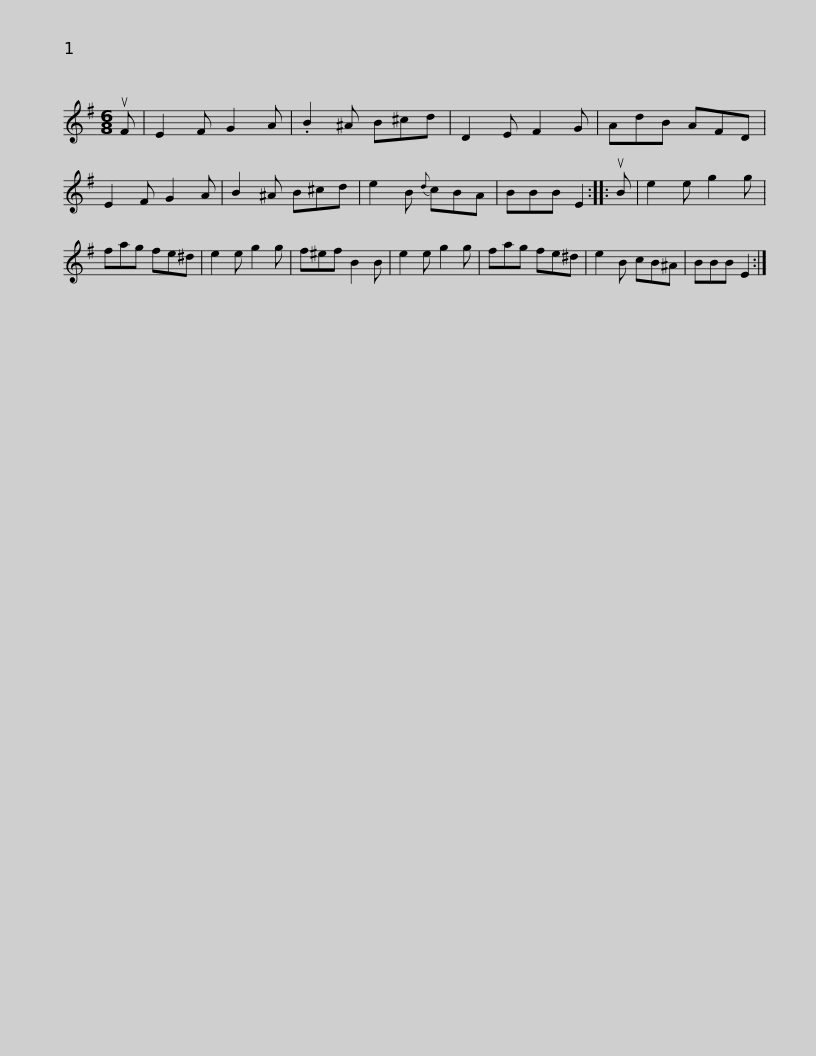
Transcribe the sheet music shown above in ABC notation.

X:1
L:1/8
M:6/8
I:linebreak $
K:Emin
V:1 treble
V:1
 uF | E2 F G2 A | .B2 ^A B^cd | D2 E F2 G | AdB AFD | %5
 E2 F G2 A | B2 ^A B^cd | e2 B{d} cBA |$ BBB E2 :: uB | %10
 e2 e g2 g | fag fe^d | e2 e g2 g | f^ef B2 B | e2 e g2 g | %15
 fag fe^d | e2 B cB^A |$ BBB E2 :| %18
